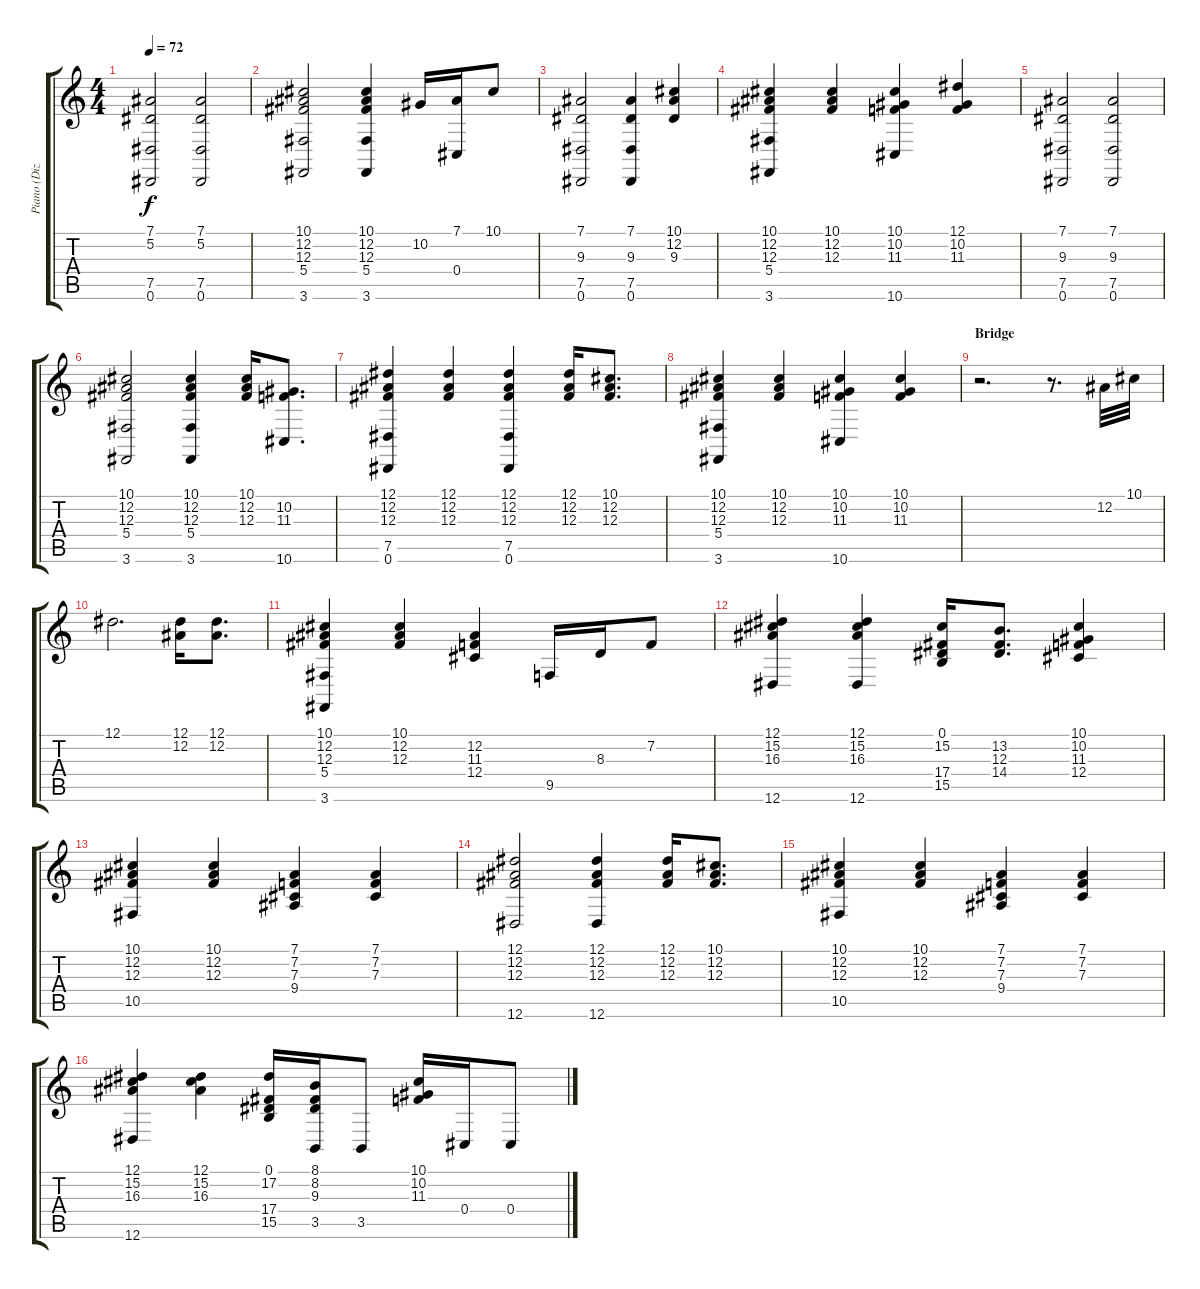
\track ("Piano (Dizzy)" "Piano (Diz") {instrument brightacousticpiano}
\staff {score tabs}
\tuning (Eb4 Bb3 Gb3 Db3 Ab2 Eb2) {hide}
\ts (4 4)
\tempo 72
\clef g2
\ks c
(7.1 5.2 7.5 0.6).2{dy f} (7.1 5.2 7.5 0.6).2 |
(10.1 12.2 12.3 5.4 3.6).2 (10.1 12.2 12.3 5.4 3.6).4 10.2.16 (7.1 0.4).16 10.1.8 |
(7.1 9.3 7.5 0.6).2 (7.1 9.3 7.5 0.6).4 (10.1 12.2 9.3).4 |
(10.1 12.2 12.3 5.4 3.6).4 (10.1 12.2 12.3).4 (10.1 10.2 11.3 10.6).4 (12.1 10.2 11.3).4 |
(7.1 9.3 7.5 0.6).2 (7.1 9.3 7.5 0.6).2 |
(10.1 12.2 12.3 5.4 3.6).2 (10.1 12.2 12.3 5.4 3.6).4 (10.1 12.2 12.3).16 (10.2 11.3 10.6).8{d} |
(12.1 12.2 12.3 7.5 0.6).4 (12.1 12.2 12.3).4 (12.1 12.2 12.3 7.5 0.6).4 (12.1 12.2 12.3).16 (10.1 12.2 12.3).8{d} |
(10.1 12.2 12.3 5.4 3.6).4 (10.1 12.2 12.3).4 (10.1 10.2 11.3 10.6).4 (10.1 10.2 11.3).4 |
\section ("" "Bridge")
r.2{d} r.8{d} 12.2.32 10.1.32 |
12.1.2{d} (12.1 12.2).16 (12.1 12.2).8{d} |
(10.1 12.2 12.3 5.4 3.6).4 (10.1 12.2 12.3).4 (12.2 11.3 12.4).4 9.5.16 8.3.16 7.2.8 |
(12.1 15.2 16.3 12.6).4 (12.1 15.2 16.3 12.6).4 (0.1 15.2 17.4 15.5).16 (13.2 12.3 14.4).8{d} (10.1 10.2 11.3 12.4).4 |
(10.1 12.2 12.3 10.5).4 (10.1 12.2 12.3).4 (7.1 7.2 7.3 9.4).4 (7.1 7.2 7.3).4 |
(12.1 12.2 12.3 12.6).2 (12.1 12.2 12.3 12.6).4 (12.1 12.2 12.3).16 (10.1 12.2 12.3).8{d} |
(10.1 12.2 12.3 10.5).4 (10.1 12.2 12.3).4 (7.1 7.2 7.3 9.4).4 (7.1 7.2 7.3).4 |
(12.1 15.2 16.3 12.6).4 (12.1 15.2 16.3).4 (0.1 17.2 17.4 15.5).16 (8.1 8.2 9.3 3.5).16 3.5.8 (10.1 10.2 11.3).16 0.4.16 0.4.8
